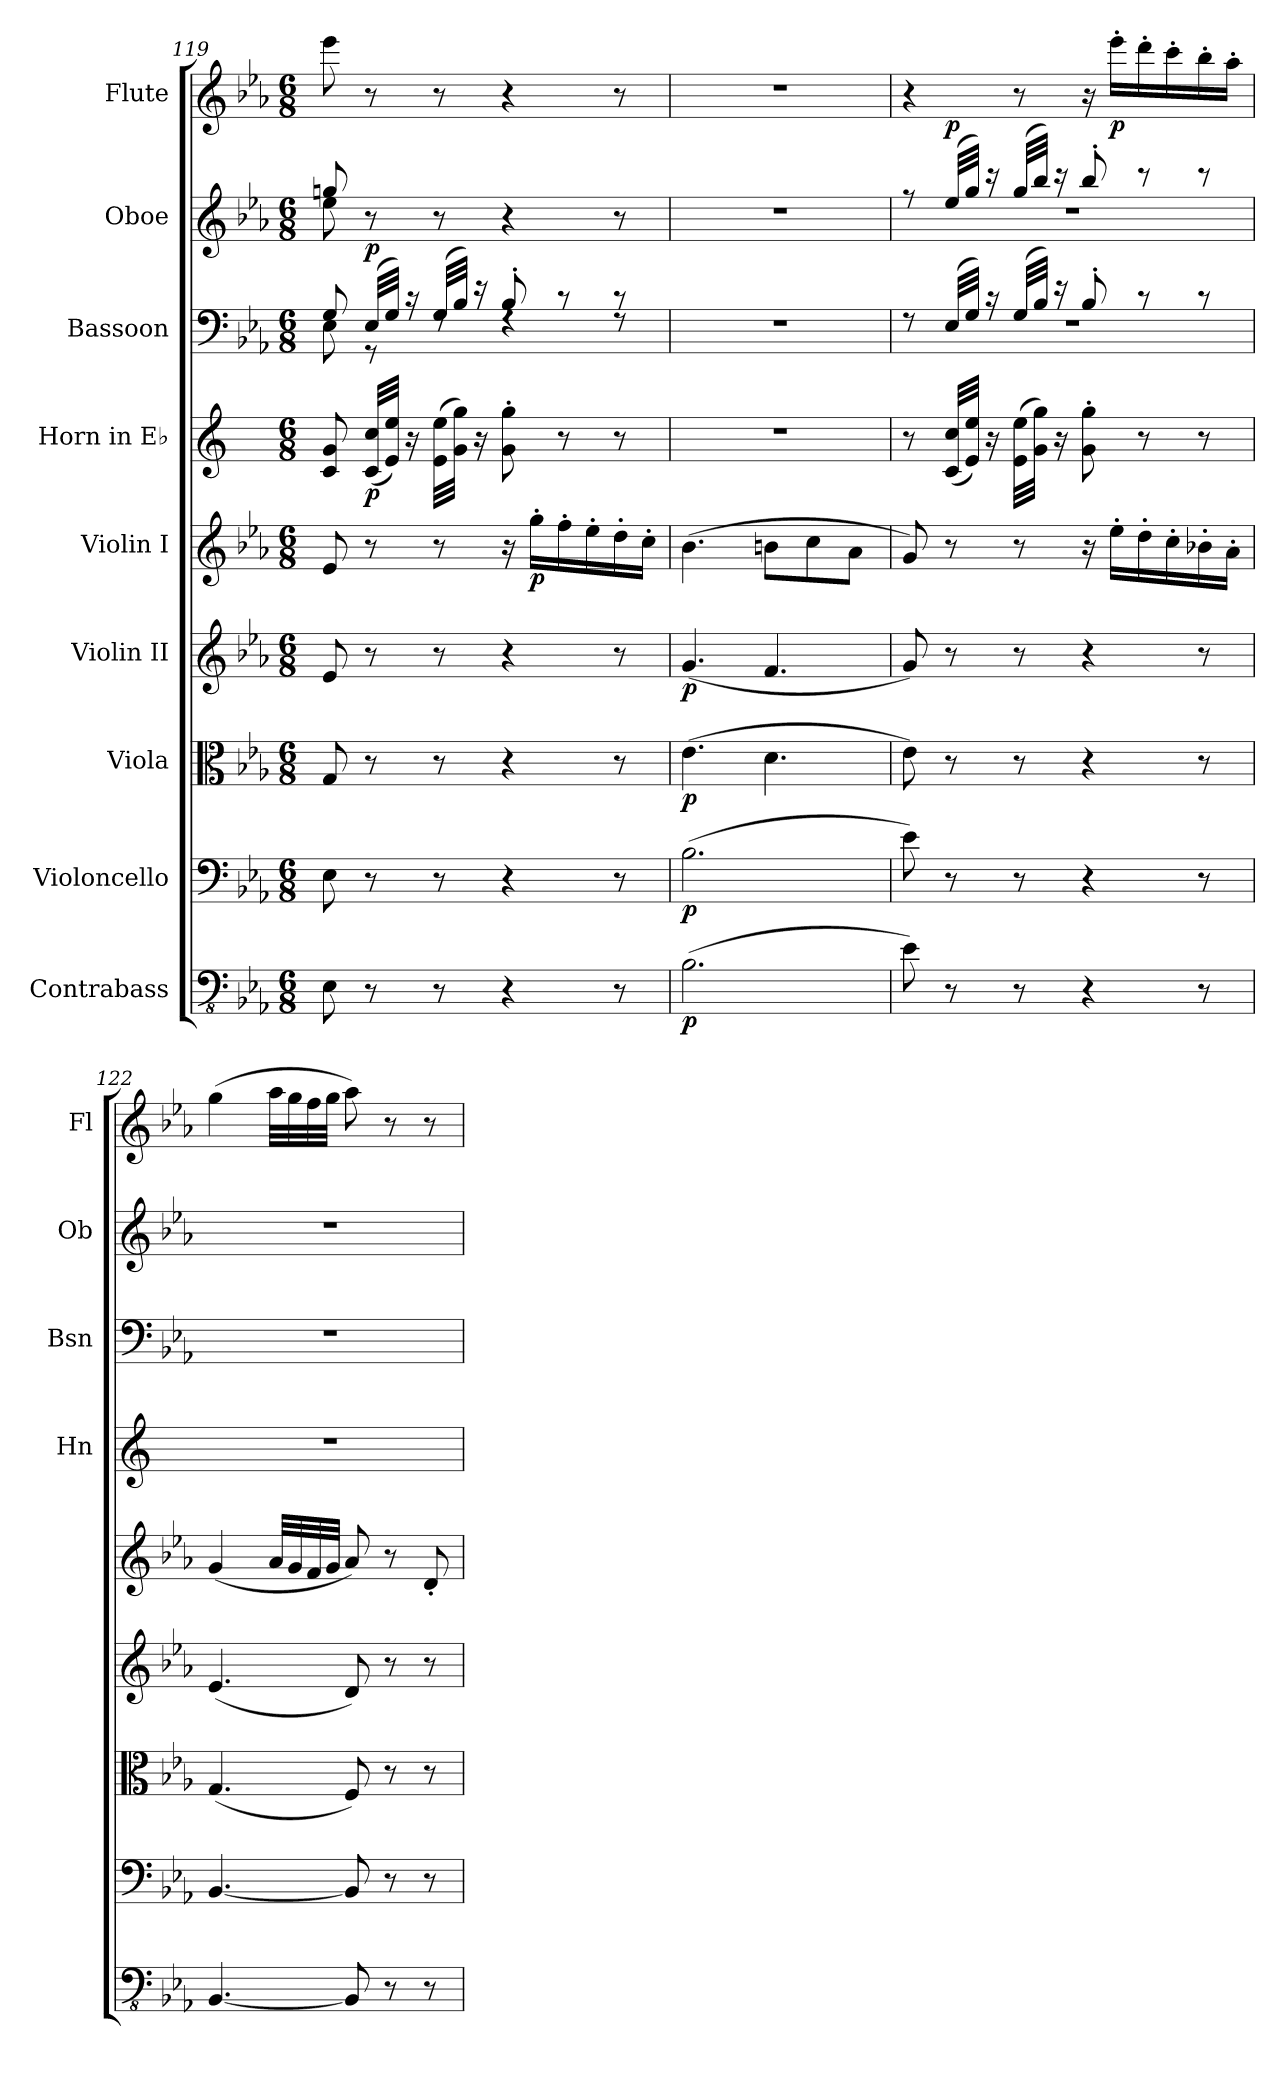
**kern	**dynam	**kern	**dynam	**kern	**dynam	**kern	**dynam	**kern	**dynam	**kern	**dynam	**kern	**dynam	**kern	**dynam	**kern	**dynam
*part9	*part9	*part8	*part8	*part7	*part7	*part6	*part6	*part5	*part5	*part4	*part4	*part3	*part3	*part2	*part2	*part1	*part1
*staff9	*staff9	*staff8	*staff8	*staff7	*staff7	*staff6	*staff6	*staff5	*staff5	*staff4	*staff4	*staff3	*staff3	*staff2	*staff2	*staff1	*staff1
*I"Contrabass	*	*I"Violoncello	*	*I"Viola	*	*I"Violin II	*	*I"Violin I	*	*I"Horn in E♭	*	*I"Bassoon	*	*I"Oboe	*	*I"Flute	*
*	*	*	*	*	*	*	*	*	*	*I'Hn	*	*I'Bsn	*	*I'Ob	*	*I'Fl	*
!!LO:PB:g=z
*clefFv4	*	*clefF4	*	*clefC3	*	*clefG2	*	*clefG2	*	*clefG2	*	*clefF4	*	*clefG2	*	*clefG2	*
*	*	*	*	*	*	*	*	*	*	*ITrd5c9	*	*	*	*	*	*	*
*k[b-e-a-]	*	*k[b-e-a-]	*	*k[b-e-a-]	*	*k[b-e-a-]	*	*k[b-e-a-]	*	*k[b-e-a-]	*	*k[b-e-a-]	*	*k[b-e-a-]	*	*k[b-e-a-]	*
*M6/8	*	*M6/8	*	*M6/8	*	*M6/8	*	*M6/8	*	*M6/8	*	*M6/8	*	*M6/8	*	*M6/8	*
=119	=119	=119	=119	=119	=119	=119	=119	=119	=119	=119	=119	=119	=119	=119	=119	=119	=119
*	*	*	*	*	*	*	*	*	*	*	*	*^	*	*^	*	*	*
8EE-\	.	8E-\	.	8G/	.	8e-/	.	8e-/	.	8E-/ 8B-/	.	8G/	8E-\	.	8ggn/	8ee-\	.	8eee-\	.
!	!	!	!	!	!	!	!	!	!	!	!LO:DY:b	!	!	!LO:DY:a	!	!	!	!	!
8r	.	8r	.	8r	.	8r	.	8r	.	(<32E-/ 32e-/LLL	p	(>32E-/LLL	8r	p	8r	8rffyy	.	8r	.
.	.	.	.	.	.	.	.	.	.	32G/ 32g/JJJ)	.	32G/JJJ)	.	.	.	.	.	.	.
.	.	.	.	.	.	.	.	.	.	16r	.	16r	.	.	.	.	.	.	.
8r	.	8r	.	8r	.	8r	.	8r	.	(>32G\ 32g\LLL	.	(>32G/LLL	8rF	.	8r	8rffyy	.	8r	.
.	.	.	.	.	.	.	.	.	.	32B-\ 32b-\JJJ)	.	32B-/JJJ)	.	.	.	.	.	.	.
.	.	.	.	.	.	.	.	.	.	16r	.	16r	.	.	.	.	.	.	.
4r	.	4r	.	4r	.	4r	.	16r	.	8B-\' 8b-\'	.	8B-'/	4rF	.	4r	4rffyy	.	4r	.
!	!	!	!	!	!	!	!	!	!LO:DY:b	!	!	!	!	!	!	!	!	!	!
.	.	.	.	.	.	.	.	16gg'\LL	p	.	.	.	.	.	.	.	.	.	.
.	.	.	.	.	.	.	.	16ff'\	.	8r	.	8r	.	.	.	.	.	.	.
.	.	.	.	.	.	.	.	16ee-'\	.	.	.	.	.	.	.	.	.	.	.
8r	.	8r	.	8r	.	8r	.	16dd'\	.	8r	.	8r	8rF	.	8r	8rffyy	.	8r	.
.	.	.	.	.	.	.	.	16cc'\JJ	.	.	.	.	.	.	.	.	.	.	.
*	*	*	*	*	*	*	*	*	*	*	*	*v	*v	*	*	*	*	*	*
*	*	*	*	*	*	*	*	*	*	*	*	*	*	*v	*v	*	*	*
=120	=120	=120	=120	=120	=120	=120	=120	=120	=120	=120	=120	=120	=120	=120	=120	=120	=120
!	!LO:DY:b	!	!LO:DY:b	!	!LO:DY:b	!	!LO:DY:b	!	!	!	!	!	!	!	!	!	!
(>2.BB-\	p	(>2.B-\	p	(>4.e-\	p	(<4.g/	p	(>4.b-\	.	2.r	.	2.r	.	2.r	.	2.r	.
.	.	.	.	4.d\	.	4.f/	.	8bn\L	.	.	.	.	.	.	.	.	.
.	.	.	.	.	.	.	.	8cc\	.	.	.	.	.	.	.	.	.
.	.	.	.	.	.	.	.	8a-\J	.	.	.	.	.	.	.	.	.
=121	=121	=121	=121	=121	=121	=121	=121	=121	=121	=121	=121	=121	=121	=121	=121	=121	=121
*	*	*	*	*	*	*	*	*	*	*	*	*^	*	*^	*	*	*
8E-\)	.	8e-\)	.	8e-\)	.	8g/)	.	8g/)	.	8r	.	8r	2.rF	.	8r	2.rdd	.	4r	.
!	!	!	!	!	!	!	!	!	!	!	!	!	!	!	!	!	!LO:DY:a	!	!
8r	.	8r	.	8r	.	8r	.	8r	.	(<32E-/ 32e-/LLL	.	(>32E-/LLL	.	.	(>32ee-/LLL	.	p	.	.
.	.	.	.	.	.	.	.	.	.	32G/ 32g/JJJ)	.	32G/JJJ)	.	.	32gg/JJJ)	.	.	.	.
.	.	.	.	.	.	.	.	.	.	16r	.	16r	.	.	16r	.	.	.	.
8r	.	8r	.	8r	.	8r	.	8r	.	(>32G\ 32g\LLL	.	(>32G/LLL	.	.	(>32gg/LLL	.	.	8r	.
.	.	.	.	.	.	.	.	.	.	32B-\ 32b-\JJJ)	.	32B-/JJJ)	.	.	32bb-/JJJ)	.	.	.	.
.	.	.	.	.	.	.	.	.	.	16r	.	16r	.	.	16r	.	.	.	.
4r	.	4r	.	4r	.	4r	.	16r	.	8B-\' 8b-\'	.	8B-'/	.	.	8bb-'/	.	.	16r	.
!	!	!	!	!	!	!	!	!	!	!	!	!	!	!	!	!	!	!	!LO:DY:b
.	.	.	.	.	.	.	.	16ee-'\LL	.	.	.	.	.	.	.	.	.	16eee-'\LL	p
.	.	.	.	.	.	.	.	16dd'\	.	8r	.	8r	.	.	8r	.	.	16ddd'\	.
.	.	.	.	.	.	.	.	16cc'\	.	.	.	.	.	.	.	.	.	16ccc'\	.
8r	.	8r	.	8r	.	8r	.	16b-X'\	.	8r	.	8r	.	.	8r	.	.	16bb-'\	.
.	.	.	.	.	.	.	.	16a-'\JJ	.	.	.	.	.	.	.	.	.	16aa-'\JJ	.
*	*	*	*	*	*	*	*	*	*	*	*	*v	*v	*	*	*	*	*	*
*	*	*	*	*	*	*	*	*	*	*	*	*	*	*v	*v	*	*	*
=122	=122	=122	=122	=122	=122	=122	=122	=122	=122	=122	=122	=122	=122	=122	=122	=122	=122
[4.BBB-/	.	[4.BB-/	.	(<4.G/	.	(<4.e-/	.	(<4g/	.	2.r	.	2.r	.	2.r	.	(>4gg\	.
.	.	.	.	.	.	.	.	32a-/LLL	.	.	.	.	.	.	.	32aa-\LLL	.
.	.	.	.	.	.	.	.	32g/	.	.	.	.	.	.	.	32gg\	.
.	.	.	.	.	.	.	.	32f/	.	.	.	.	.	.	.	32ff\	.
.	.	.	.	.	.	.	.	32g/JJJ	.	.	.	.	.	.	.	32gg\JJJ	.
8BBB-/]	.	8BB-/]	.	8F/)	.	8d/)	.	8a-/)	.	.	.	.	.	.	.	8aa-\)	.
8r	.	8r	.	8r	.	8r	.	8r	.	.	.	.	.	.	.	8r	.
8r	.	8r	.	8r	.	8r	.	8d'/	.	.	.	.	.	.	.	8r	.
=	=	=	=	=	=	=	=	=	=	=	=	=	=	=	=	=	=
*-	*-	*-	*-	*-	*-	*-	*-	*-	*-	*-	*-	*-	*-	*-	*-	*-	*-
